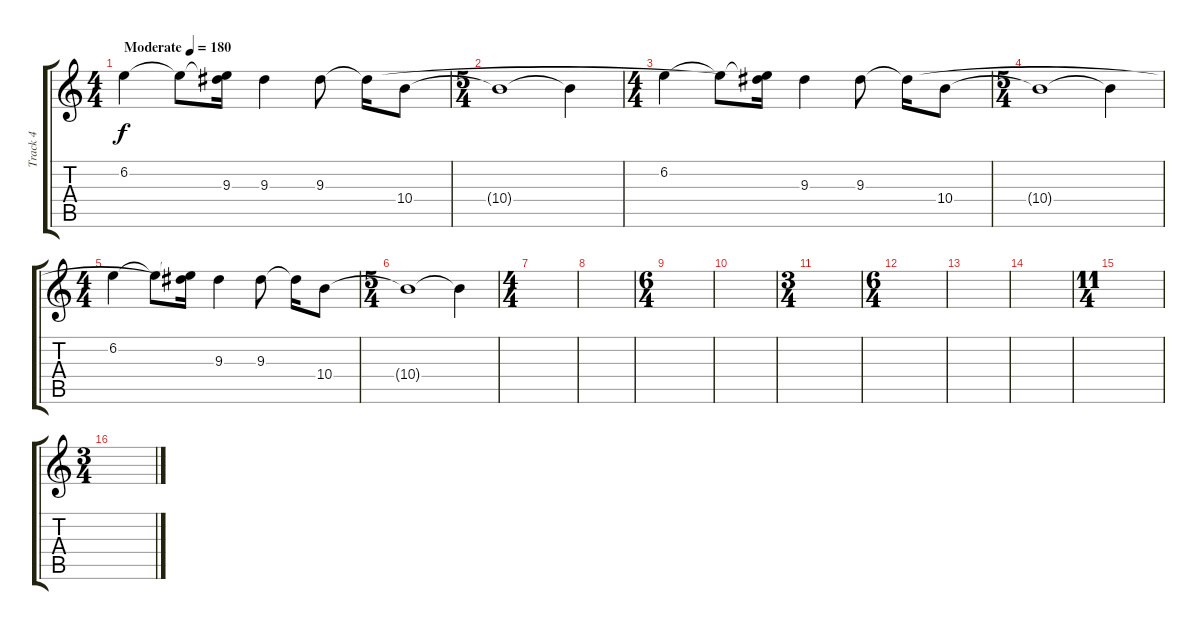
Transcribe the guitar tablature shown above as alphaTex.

\track ("Track 4" "Track 4") {instrument distortionguitar}
\staff {score tabs}
\tuning (Eb4 Bb3 Gb3 Db3 Ab2 Db2) {hide}
\ts (4 4)
\tempo (180 "Moderate")
\clef g2
\ks c
6.2.4{dy f instrument distortionguitar} 6.2{t}.8 (6.2{t} 9.3).16 9.3.4 9.3.8 9.3{t}.16 10.4.8 |
\ts (5 4)
10.4{t}.1 10.4{t}.4 |
\ts (4 4)
6.2.4 6.2{t}.8 (6.2{t} 9.3{t}).16 9.3.4 9.3.8 9.3{t}.16 10.4.8 |
\ts (5 4)
10.4{t}.1 10.4{t}.4 |
\ts (4 4)
6.2.4 6.2{t}.8 (6.2{t} 9.3{t}).16 9.3.4 9.3.8 9.3{t}.16 10.4.8 |
\ts (5 4)
10.4{t}.1 10.4{t}.4 |
\ts (4 4)
|
|
\ts (6 4)
|
|
\ts (3 4)
|
\ts (6 4)
|
|
|
\ts (11 4)
|
\ts (3 4)
